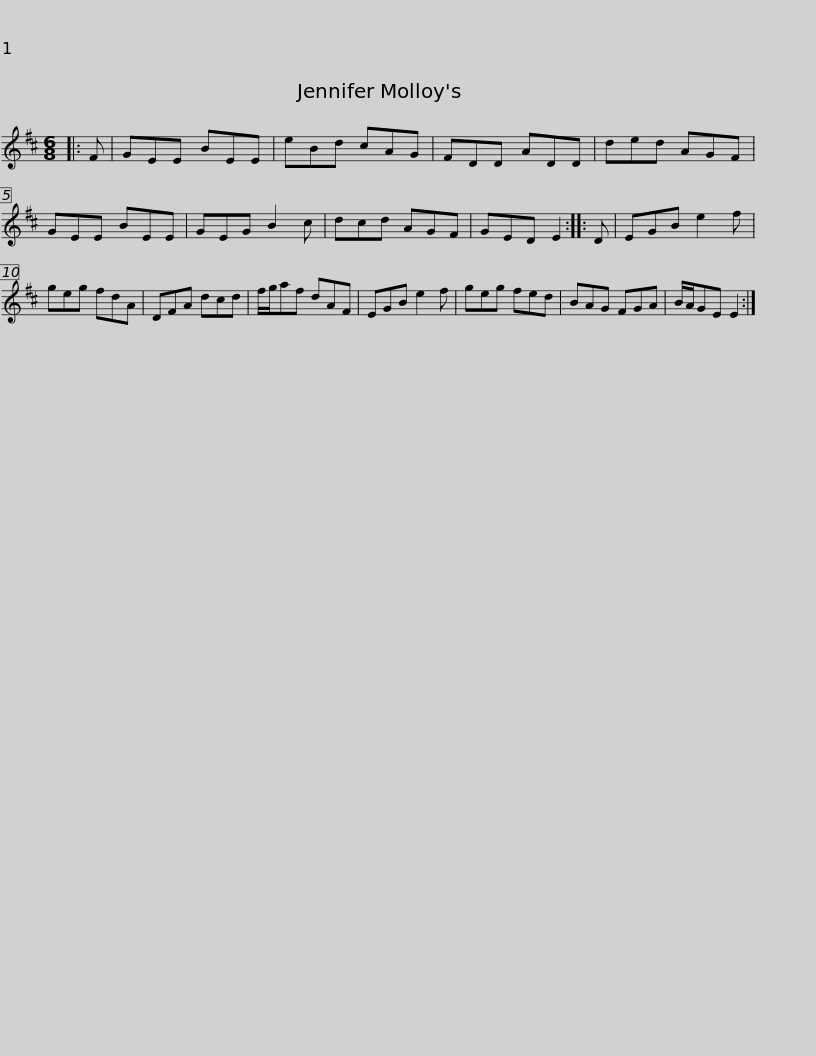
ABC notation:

X:1
L:1/8
M:6/8
I:linebreak $
K:D
V:1 treble
V:1
|: F | GEE BEE | eBd cAG | FDD ADD | ded AGF | %5
 GEE BEE | GEG B2 c | dcd AGF |$ GED E2 :: D | %10
 EGB e2 f | geg fdA | DFA dcd | f/g/af dAF | EGB e2 f | %15
 geg fed |$ BAG FGA | B/A/GE E2 :| %18
